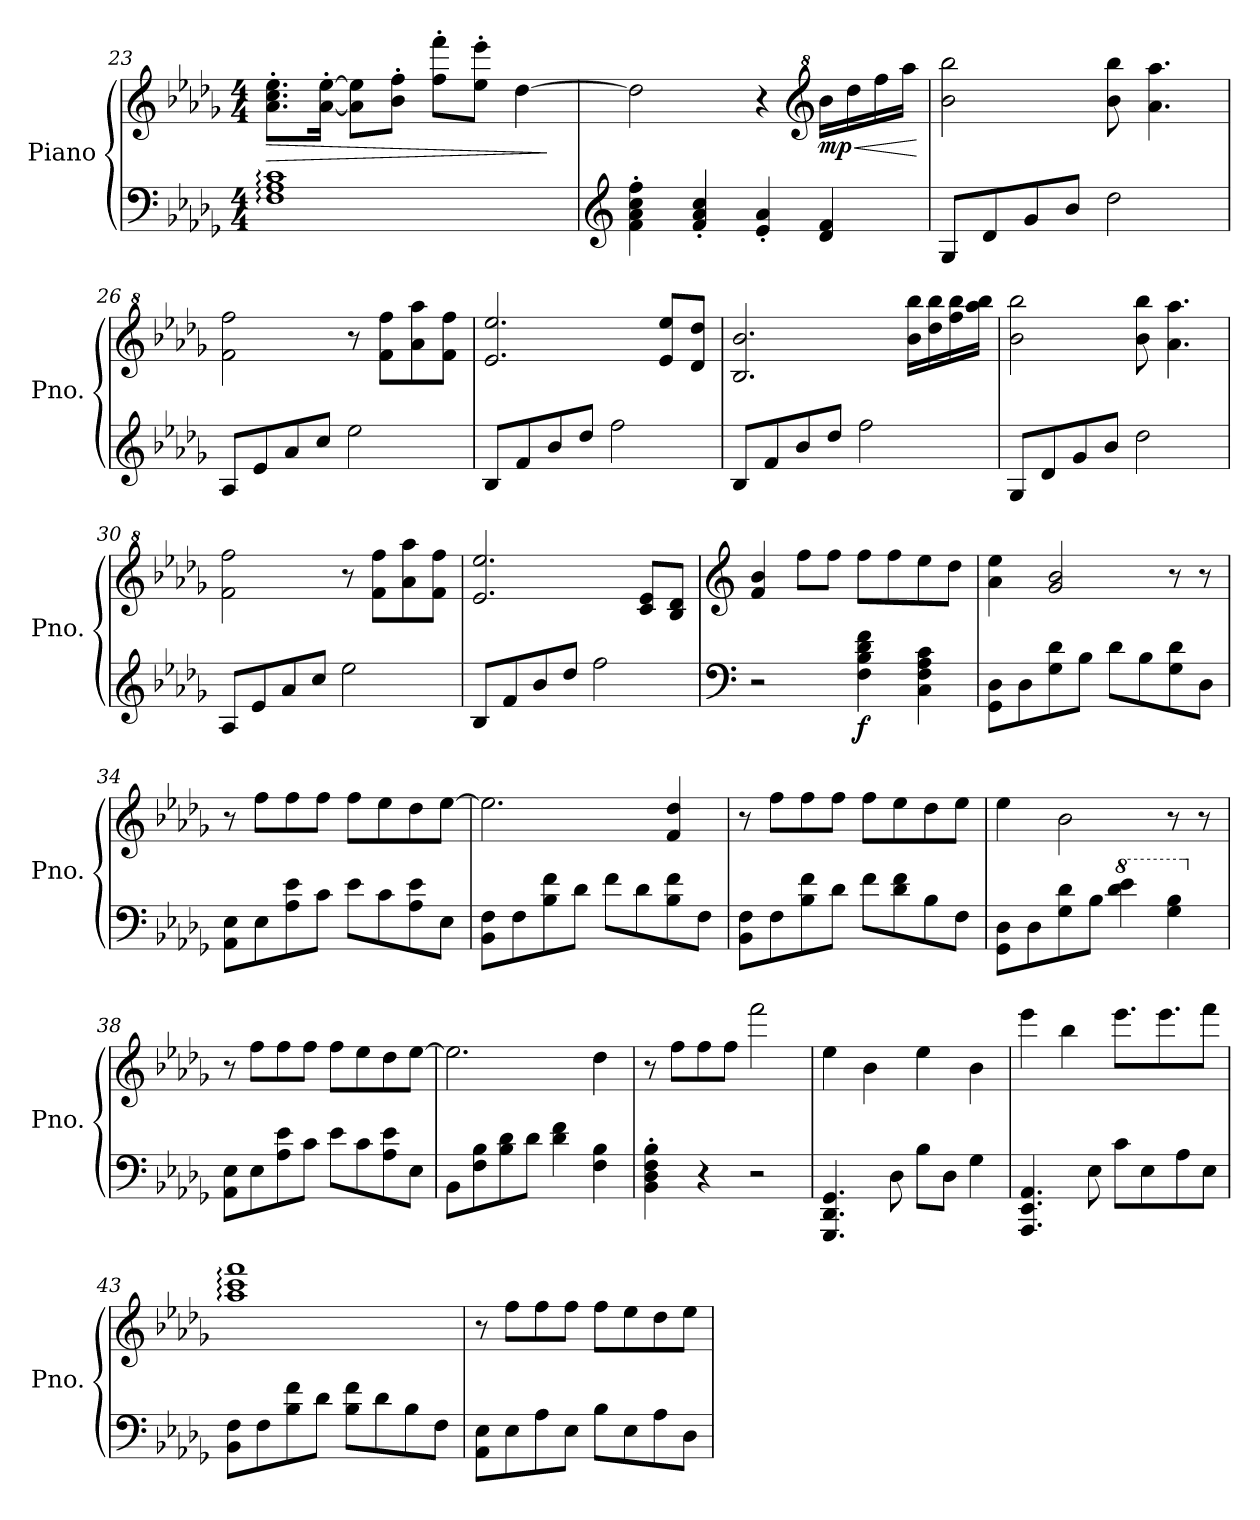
**kern	**kern	**dynam
*part1	*part1	*part1
*staff2	*staff1	*staff1/2
*I"Piano	*	*
*I'Pno.	*	*
*clefF4	*clefG2	*
*k[b-e-a-d-g-]	*k[b-e-a-d-g-]	*
*M4/4	*M4/4	*
=23	=23	=23
!	!	!LO:HP:b
1F: 1A-: 1c:	8.a-\' 8.cc\' 8.ee-\'L	>
.	[16a-\' [16ee-\'Jk	.
.	8a-\] 8ee-\]L	.
.	8b-\' 8ff\'J	.
.	8ff\' 8fff\'L	.
.	8ee-\' 8eee-\'J	.
.	[4dd-\	.
.	.	]
=24	=24	=24
*clefG2	*	*
4f\' 4a-\' 4cc\' 4ff\'	2dd-\]	.
4f/' 4a-/' 4cc/'	.	.
4e-/' 4a-/'	4r	.
*	*clefG^2	*
!	!	!LO:HP:b
!	!	!LO:DY:n=1:b
4d-/ 4f/	16bb-\LL	< mp
.	16ddd-\	.
.	16fff\	.
.	16aaa-\JJ	.
.	.	[
=25	=25	=25
8G-/L	2bb-\ 2bbb-\	.
8d-/	.	.
8g-/	.	.
8b-/J	.	.
2dd-\	8bb-\ 8bbb-\	.
.	4.aa-\ 4.aaa-\	.
!!LO:PB:g=z
=26	=26	=26
8A-/L	2ff\ 2fff\	.
8e-/	.	.
8a-/	.	.
8cc/J	.	.
2ee-\	8r	.
.	8ff\ 8fff\L	.
.	8aa-\ 8aaa-\	.
.	8ff\ 8fff\J	.
=27	=27	=27
8B-/L	2.ee-/ 2.eee-/	.
8f/	.	.
8b-/	.	.
8dd-/J	.	.
2ff\	.	.
.	8ee-/ 8eee-/L	.
.	8dd-/ 8ddd-/J	.
=28	=28	=28
8B-/L	2.b-/ 2.bb-/	.
8f/	.	.
8b-/	.	.
8dd-/J	.	.
2ff\	.	.
.	16bb-\ 16bbb-\LL	.
.	16ddd-\ 16bbb-\	.
.	16fff\ 16bbb-\	.
.	16aaa-\ 16bbb-\JJ	.
=29	=29	=29
8G-/L	2bb-\ 2bbb-\	.
8d-/	.	.
8g-/	.	.
8b-/J	.	.
2dd-\	8bb-\ 8bbb-\	.
.	4.aa-\ 4.aaa-\	.
=30	=30	=30
8A-/L	2ff\ 2fff\	.
8e-/	.	.
8a-/	.	.
8cc/J	.	.
2ee-\	8r	.
.	8ff\ 8fff\L	.
.	8aa-\ 8aaa-\	.
.	8ff\ 8fff\J	.
!!LO:LB:g=z
=31	=31	=31
8B-/L	2.ee-/ 2.eee-/	.
8f/	.	.
8b-/	.	.
8dd-/J	.	.
2ff\	.	.
.	8cc/ 8ee-/L	.
.	8b-/ 8dd-/J	.
=32	=32	=32
*clefF4	*clefG2	*
2r	4f/ 4b-/	.
.	8ff\L	.
.	8ff\J	.
!	!	!LO:DY:b=2
4F\ 4B-\ 4d-\ 4f\	8ff\L	f
.	8ff\	.
4C\ 4F\ 4A-\ 4c\	8ee-\	.
.	8dd-\J	.
=33	=33	=33
8GG-\ 8D-\L	4a-\ 4ee-\	.
8D-\	.	.
8G-\ 8d-\	2g-/ 2b-/	.
8B-\J	.	.
8d-\L	.	.
8B-\	.	.
8G-\ 8d-\	8r	.
8D-\J	8r	.
=34	=34	=34
8AA-\ 8E-\L	8r	.
8E-\	8ff\L	.
8A-\ 8e-\	8ff\	.
8c\J	8ff\J	.
8e-\L	8ff\L	.
8c\	8ee-\	.
8A-\ 8e-\	8dd-\	.
8E-\J	[8ee-\J	.
!!LO:LB:g=z
=35	=35	=35
8BB-\ 8F\L	2.ee-\]	.
8F\	.	.
8B-\ 8f\	.	.
8d-\J	.	.
8f\L	.	.
8d-\	.	.
8B-\ 8f\	4f/ 4dd-/	.
8F\J	.	.
=36	=36	=36
8BB-\ 8F\L	8r	.
8F\	8ff\L	.
8B-\ 8f\	8ff\	.
8d-\J	8ff\J	.
8f\L	8ff\L	.
8d-\ 8f\	8ee-\	.
8B-\	8dd-\	.
8F\J	8ee-\J	.
=37	=37	=37
8GG-\ 8D-\L	4ee-\	.
8D-\	.	.
8G-\ 8d-\	2b-\	.
8B-\J	.	.
*8va	*	*
4dd-\ 4ee-\	.	.
4g-\ 4b-\	8r	.
.	8r	.
=38	=38	=38
*X8va	*	*
8AA-\ 8E-\L	8r	.
8E-\	8ff\L	.
8A-\ 8e-\	8ff\	.
8c\J	8ff\J	.
8e-\L	8ff\L	.
8c\	8ee-\	.
8A-\ 8e-\	8dd-\	.
8E-\J	[8ee-\J	.
!!LO:LB:g=z
=39	=39	=39
8BB-\L	2.ee-\]	.
8F\ 8B-\	.	.
8B-\ 8d-\	.	.
8d-\J	.	.
4d-\ 4f\	.	.
4F\ 4B-\	4dd-\	.
=40	=40	=40
4BB-\' 4D-\' 4F\' 4B-\'	8r	.
.	8ff\L	.
4r	8ff\	.
.	8ff\J	.
2r	2fff\	.
=41	=41	=41
4.GGG-/ 4.DD-/ 4.GG-/	4ee-\	.
.	4b-\	.
8D-\	.	.
8B-\L	4ee-\	.
8D-\J	.	.
4G-\	4b-\	.
=42	=42	=42
4.AAA-/ 4.EE-/ 4.AA-/	4eee-\	.
.	4bb-\	.
8E-\	.	.
8c\L	8.eee-\L	.
8E-\	.	.
.	8.eee-\	.
8A-\	.	.
8E-\J	8fff\J	.
=43	=43	=43
8BB-\ 8F\L	1aa-: 1ccc: 1fff:	.
8F\	.	.
8B-\ 8f\	.	.
8d-\J	.	.
8B-\ 8f\L	.	.
8d-\	.	.
8B-\	.	.
8F\J	.	.
!!LO:LB:g=z
=44	=44	=44
8AA-\ 8E-\L	8r	.
8E-\	8ff\L	.
8A-\	8ff\	.
8E-\J	8ff\J	.
8B-\L	8ff\L	.
8E-\	8ee-\	.
8A-\	8dd-\	.
8D-\J	8ee-\J	.
=	=	=
*-	*-	*-
